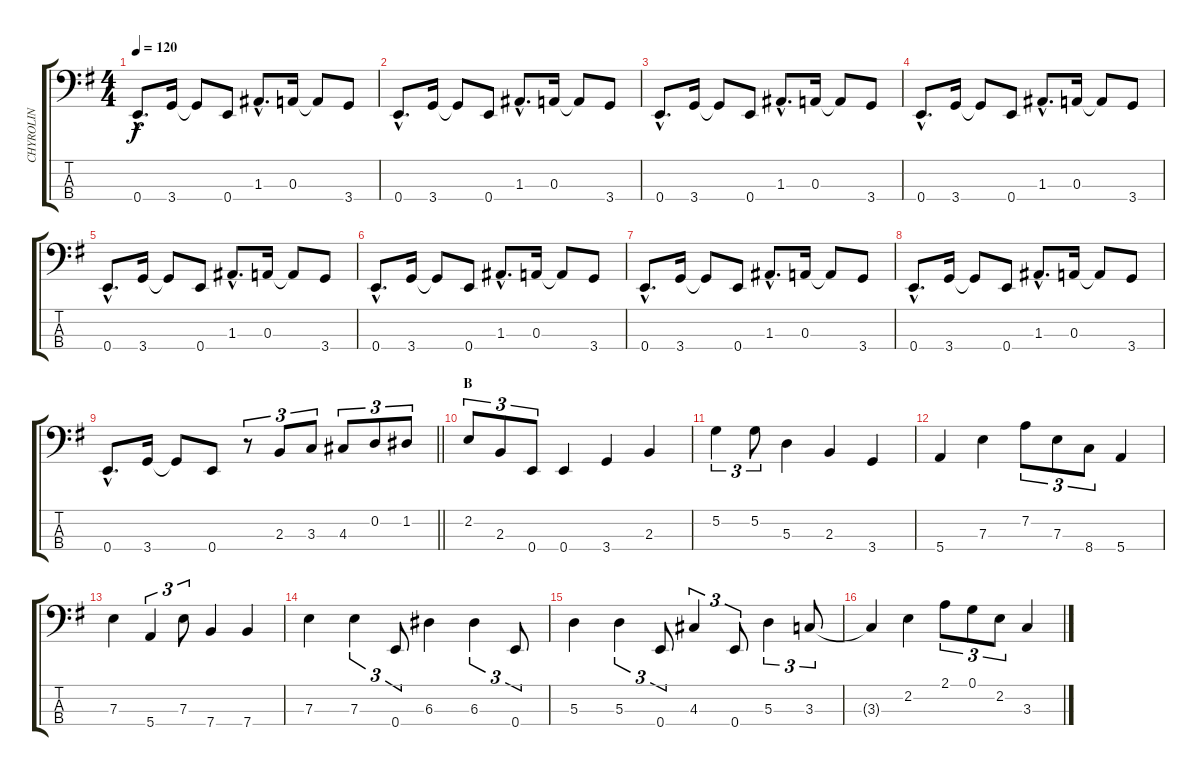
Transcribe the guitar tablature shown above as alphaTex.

\track ("CHYROLIN" "CHYROLIN") {instrument electricbassfinger}
\staff {score tabs}
\tuning (G2 D2 A1 E1) {hide}
\ts (4 4)
\tempo 120
\clef f4
\ks eminor
0.4{hac}.8{d dy f} 3.4.16 3.4{t}.8 0.4.8 1.3{hac}.8{d} 0.3.16 0.3{t}.8 3.4.8 |
0.4{hac}.8{d} 3.4.16 3.4{t}.8 0.4.8 1.3{hac}.8{d} 0.3.16 0.3{t}.8 3.4.8 |
0.4{hac}.8{d} 3.4.16 3.4{t}.8 0.4.8 1.3{hac}.8{d} 0.3.16 0.3{t}.8 3.4.8 |
0.4{hac}.8{d} 3.4.16 3.4{t}.8 0.4.8 1.3{hac}.8{d} 0.3.16 0.3{t}.8 3.4.8 |
0.4{hac}.8{d} 3.4.16 3.4{t}.8 0.4.8 1.3{hac}.8{d} 0.3.16 0.3{t}.8 3.4.8 |
0.4{hac}.8{d} 3.4.16 3.4{t}.8 0.4.8 1.3{hac}.8{d} 0.3.16 0.3{t}.8 3.4.8 |
0.4{hac}.8{d} 3.4.16 3.4{t}.8 0.4.8 1.3{hac}.8{d} 0.3.16 0.3{t}.8 3.4.8 |
0.4{hac}.8{d} 3.4.16 3.4{t}.8 0.4.8 1.3{hac}.8{d} 0.3.16 0.3{t}.8 3.4.8 |
\barLineRight lightlight
0.4{hac}.8{d} 3.4.16 3.4{t}.8 0.4.8 r.8{tu (3 2)} 2.3.8{tu (3 2)} 3.3.8{tu (3 2)} 4.3.8{tu (3 2)} 0.2.8{tu (3 2)} 1.2.8{tu (3 2)} |
\section ("" "B")
2.2.8{tu (3 2)} 2.3.8{tu (3 2)} 0.4.8{tu (3 2)} 0.4.4 3.4.4 2.3.4 |
5.2.4{tu (3 2)} 5.2.8{tu (3 2)} 5.3.4 2.3.4 3.4.4 |
5.4.4 7.3.4 7.2.8{tu (3 2)} 7.3.8{tu (3 2)} 8.4.8{tu (3 2)} 5.4.4 |
7.3.4 5.4.4{tu (3 2)} 7.3.8{tu (3 2)} 7.4.4 7.4.4 |
7.3.4 7.3.4{tu (3 2)} 0.4.8{tu (3 2)} 6.3.4 6.3.4{tu (3 2)} 0.4.8{tu (3 2)} |
5.3.4 5.3.4{tu (3 2)} 0.4.8{tu (3 2)} 4.3.4{tu (3 2)} 0.4.8{tu (3 2)} 5.3.4{tu (3 2)} 3.3.8{tu (3 2)} |
3.3{t}.4 2.2.4 2.1.8{tu (3 2)} 0.1.8{tu (3 2)} 2.2.8{tu (3 2)} 3.3.4
